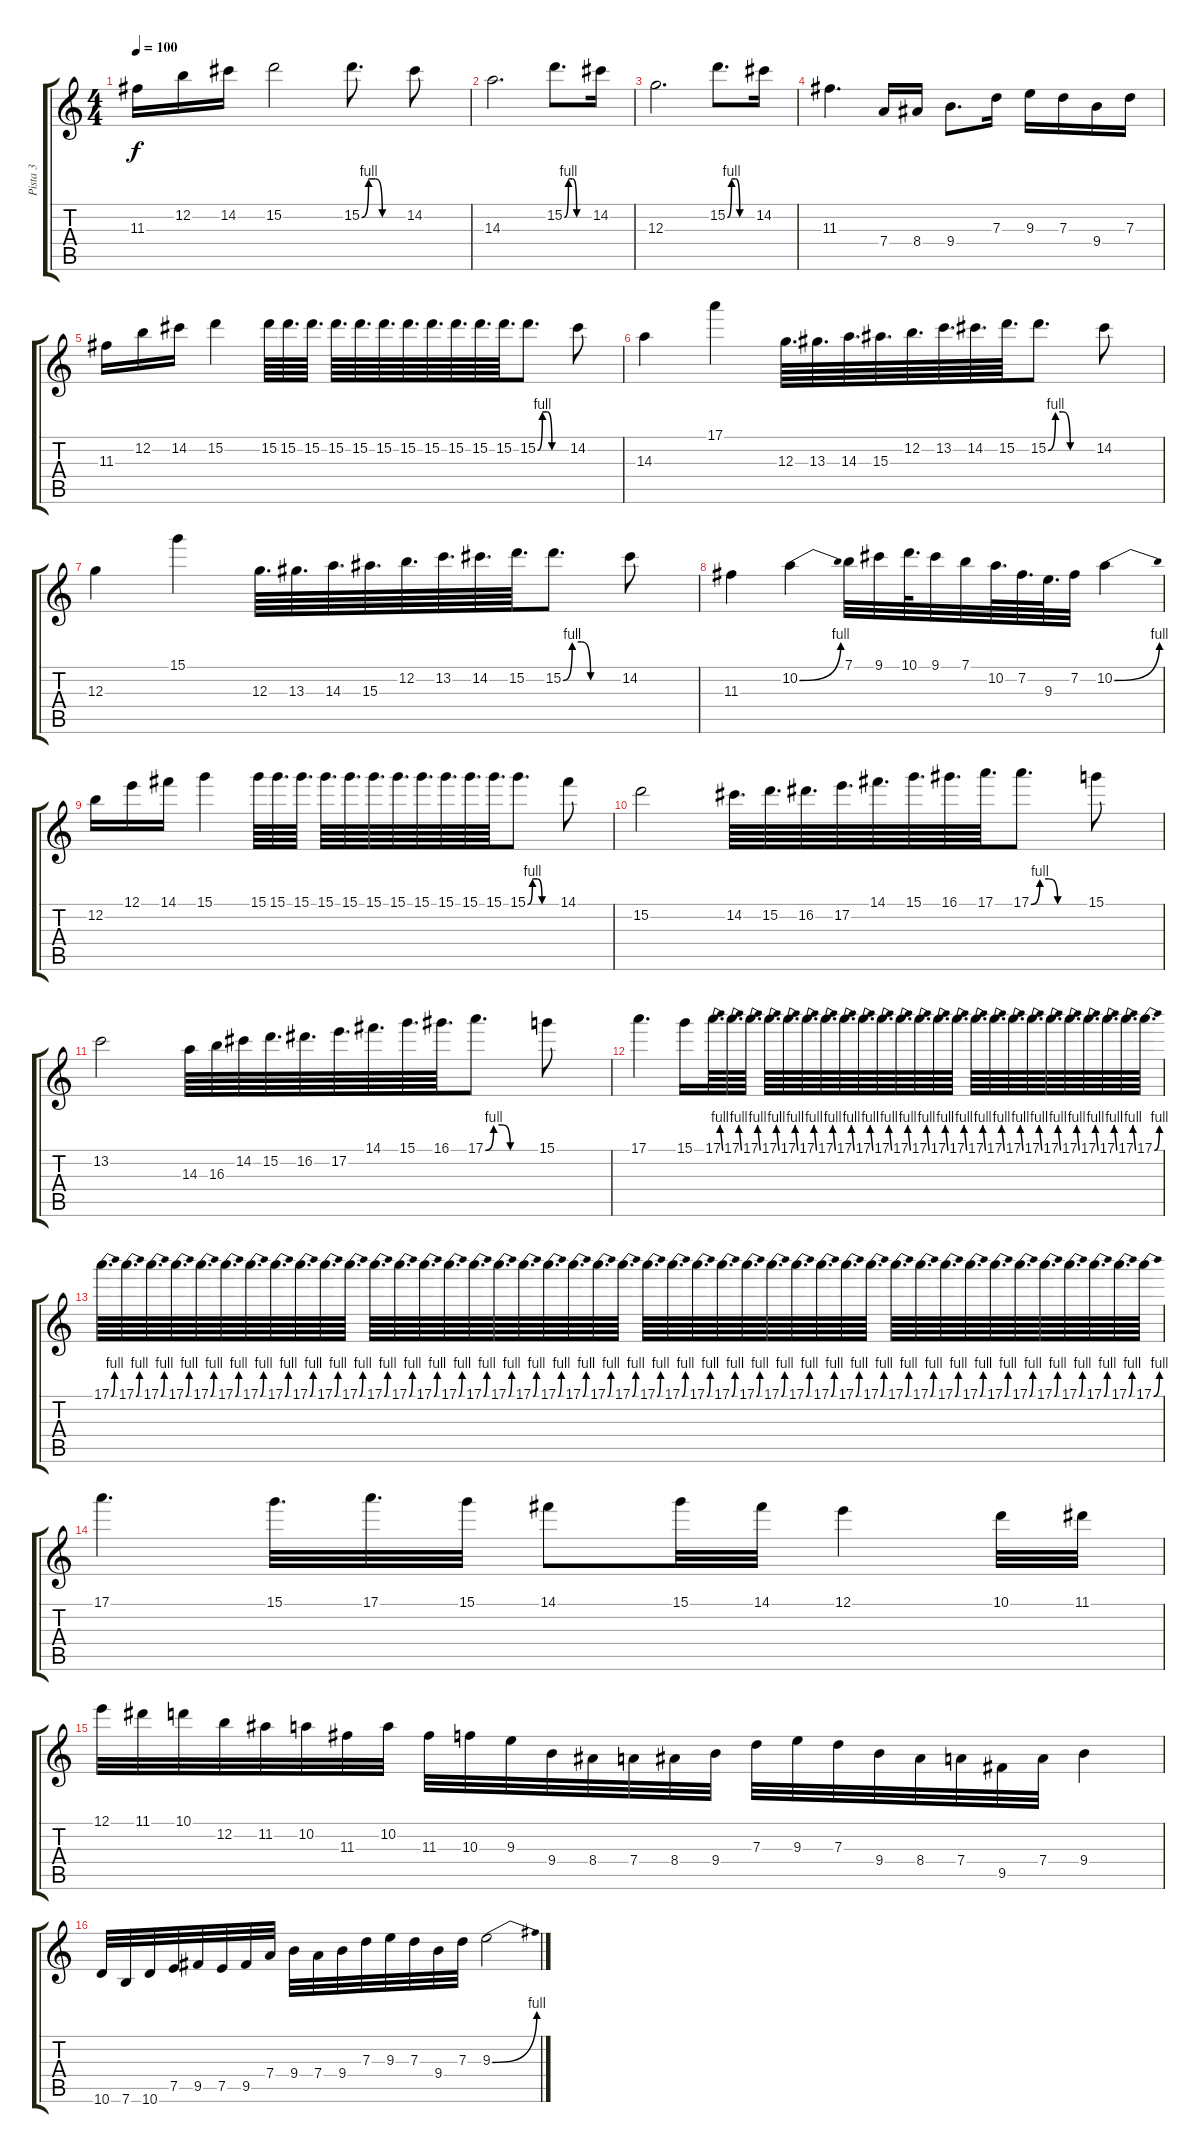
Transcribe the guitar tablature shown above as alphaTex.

\track ("Pista 3" "Pista 3") {instrument distortionguitar bank 23}
\staff {score tabs}
\tuning (E4 B3 G3 D3 A2 E2) {hide}
\ts (4 4)
\tempo 100
\clef g2
\ks c
11.3.16{dy f} 12.2.16 14.2.16 15.2.2 15.2{be (custom 0 0 10 4 20 4 30 0 60 0)}.8{d} 14.2.8 |
14.3.2{d} 15.2{be (custom 0 0 10 4 20 4 30 0 60 0)}.8{d} 14.2.16 |
12.3.2{d} 15.2{be (custom 0 0 10 4 20 4 30 0 60 0)}.8{d} 14.2.16 |
11.3.4{d} 7.4.16 8.4.16 9.4.8{d} 7.3.16 9.3.16 7.3.16 9.4.16 7.3.16 |
11.3.16 12.2.16 14.2.16 15.2.4 15.2.64 15.2.64{d} 15.2.64{d} 15.2.64{d} 15.2.64{d} 15.2.64{d} 15.2.64{d} 15.2.64{d} 15.2.64{d} 15.2.64{d} 15.2.64{d} 15.2{be (custom 0 0 10 4 20 4 30 0 60 0)}.8{d} 14.2.8 |
14.3.4 17.1.4 12.3.64{d} 13.3.64{d} 14.3.64{d} 15.3.64{d} 12.2.64{d} 13.2.64{d} 14.2.64{d} 15.2.64{d} 15.2{be (custom 0 0 10 4 20 4 30 0 60 0)}.8{d} 14.2.8 |
12.3.4 15.1.4 12.3.64{d} 13.3.64{d} 14.3.64{d} 15.3.64{d} 12.2.64{d} 13.2.64{d} 14.2.64{d} 15.2.64{d} 15.2{be (custom 0 0 10 4 20 4 30 0 60 0)}.8{d} 14.2.8 |
11.3.4 10.2{be (bend 0 0 60 4)}.4 7.1.32 9.1.32 10.1.64{d} 9.1.32 7.1.32 10.2.64{d} 7.2.64{d} 9.3.64{d} 7.2.32 10.2{be (bend 0 0 60 4)}.4 |
12.2.16 12.1.16 14.1.16 15.1.4 15.1.64 15.1.64{d} 15.1.64{d} 15.1.64{d} 15.1.64{d} 15.1.64{d} 15.1.64{d} 15.1.64{d} 15.1.64{d} 15.1.64{d} 15.1.64{d} 15.1{be (custom 0 0 10 4 20 4 30 0 60 0)}.8{d} 14.1.8 |
15.2.2 14.2.64{d} 15.2.64{d} 16.2.64{d} 17.2.64{d} 14.1.64{d} 15.1.64{d} 16.1.64{d} 17.1.64{d} 17.1{be (custom 0 0 10 4 20 4 30 0 60 0)}.8{d} 15.1.8 |
13.2.2 14.3.64 16.3.64 14.2.64 15.2.64{d} 16.2.64{d} 17.2.64{d} 14.1.64{d} 15.1.64{d} 16.1.64{d} 17.1{be (custom 0 0 10 4 20 4 30 0 60 0)}.8{d} 15.1.8 |
17.1.4{d} 15.1.16 17.1{be (bend 0 0 60 4)}.64{d} 17.1{be (bend 0 0 60 4)}.64{d} 17.1{be (bend 0 0 60 4)}.64{d} 17.1{be (bend 0 0 60 4)}.64{d} 17.1{be (bend 0 0 60 4)}.64{d} 17.1{be (bend 0 0 60 4)}.64{d} 17.1{be (bend 0 0 60 4)}.64{d} 17.1{be (bend 0 0 60 4)}.64{d} 17.1{be (bend 0 0 60 4)}.64{d} 17.1{be (bend 0 0 60 4)}.64{d} 17.1{be (bend 0 0 60 4)}.64{d} 17.1{be (bend 0 0 60 4)}.64{d} 17.1{be (bend 0 0 60 4)}.64{d} 17.1{be (bend 0 0 60 4)}.64{d} 17.1{be (bend 0 0 60 4)}.64{d} 17.1{be (bend 0 0 60 4)}.64{d} 17.1{be (bend 0 0 60 4)}.64{d} 17.1{be (bend 0 0 60 4)}.64{d} 17.1{be (bend 0 0 60 4)}.64{d} 17.1{be (bend 0 0 60 4)}.64{d} 17.1{be (bend 0 0 60 4)}.64{d} 17.1{be (bend 0 0 60 4)}.64{d} 17.1{be (bend 0 0 60 4)}.64{d} 17.1{be (bend 0 0 60 4)}.64{d} |
17.1{be (bend 0 0 60 4)}.64{d} 17.1{be (bend 0 0 60 4)}.64{d} 17.1{be (bend 0 0 60 4)}.64{d} 17.1{be (bend 0 0 60 4)}.64{d} 17.1{be (bend 0 0 60 4)}.64{d} 17.1{be (bend 0 0 60 4)}.64{d} 17.1{be (bend 0 0 60 4)}.64{d} 17.1{be (bend 0 0 60 4)}.64{d} 17.1{be (bend 0 0 60 4)}.64{d} 17.1{be (bend 0 0 60 4)}.64{d} 17.1{be (bend 0 0 60 4)}.64{d} 17.1{be (bend 0 0 60 4)}.64{d} 17.1{be (bend 0 0 60 4)}.64{d} 17.1{be (bend 0 0 60 4)}.64{d} 17.1{be (bend 0 0 60 4)}.64{d} 17.1{be (bend 0 0 60 4)}.64{d} 17.1{be (bend 0 0 60 4)}.64{d} 17.1{be (bend 0 0 60 4)}.64{d} 17.1{be (bend 0 0 60 4)}.64{d} 17.1{be (bend 0 0 60 4)}.64{d} 17.1{be (bend 0 0 60 4)}.64{d} 17.1{be (bend 0 0 60 4)}.64{d} 17.1{be (bend 0 0 60 4)}.64{d} 17.1{be (bend 0 0 60 4)}.64{d} 17.1{be (bend 0 0 60 4)}.64{d} 17.1{be (bend 0 0 60 4)}.64{d} 17.1{be (bend 0 0 60 4)}.64{d} 17.1{be (bend 0 0 60 4)}.64{d} 17.1{be (bend 0 0 60 4)}.64{d} 17.1{be (bend 0 0 60 4)}.64{d} 17.1{be (bend 0 0 60 4)}.64{d} 17.1{be (bend 0 0 60 4)}.64{d} 17.1{be (bend 0 0 60 4)}.64{d} 17.1{be (bend 0 0 60 4)}.64{d} 17.1{be (bend 0 0 60 4)}.64{d} 17.1{be (bend 0 0 60 4)}.64{d} 17.1{be (bend 0 0 60 4)}.64{d} 17.1{be (bend 0 0 60 4)}.64{d} 17.1{be (bend 0 0 60 4)}.64{d} 17.1{be (bend 0 0 60 4)}.64{d} 17.1{be (bend 0 0 60 4)}.64{d} 17.1{be (bend 0 0 60 4)}.64{d} 17.1{be (bend 0 0 60 4)}.64 |
17.1.4{d} 15.1.32{d} 17.1.32{d} 15.1.32 14.1.8 15.1.32 14.1.32 12.1.4 10.1.32 11.1.32 |
12.1.32 11.1.32 10.1.32 12.2.32 11.2.32 10.2.32 11.3.32 10.2.32 11.3.32 10.3.32 9.3.32 9.4.32 8.4.32 7.4.32 8.4.32 9.4.32 7.3.32 9.3.32 7.3.32 9.4.32 8.4.32 7.4.32 9.5.32 7.4.32 9.4.4 |
10.6.32 7.6.32 10.6.32 7.5.32 9.5.32 7.5.32 9.5.32 7.4.32 9.4.32 7.4.32 9.4.32 7.3.32 9.3.32 7.3.32 9.4.32 7.3.32 9.3{be (bend 0 0 60 4)}.2
